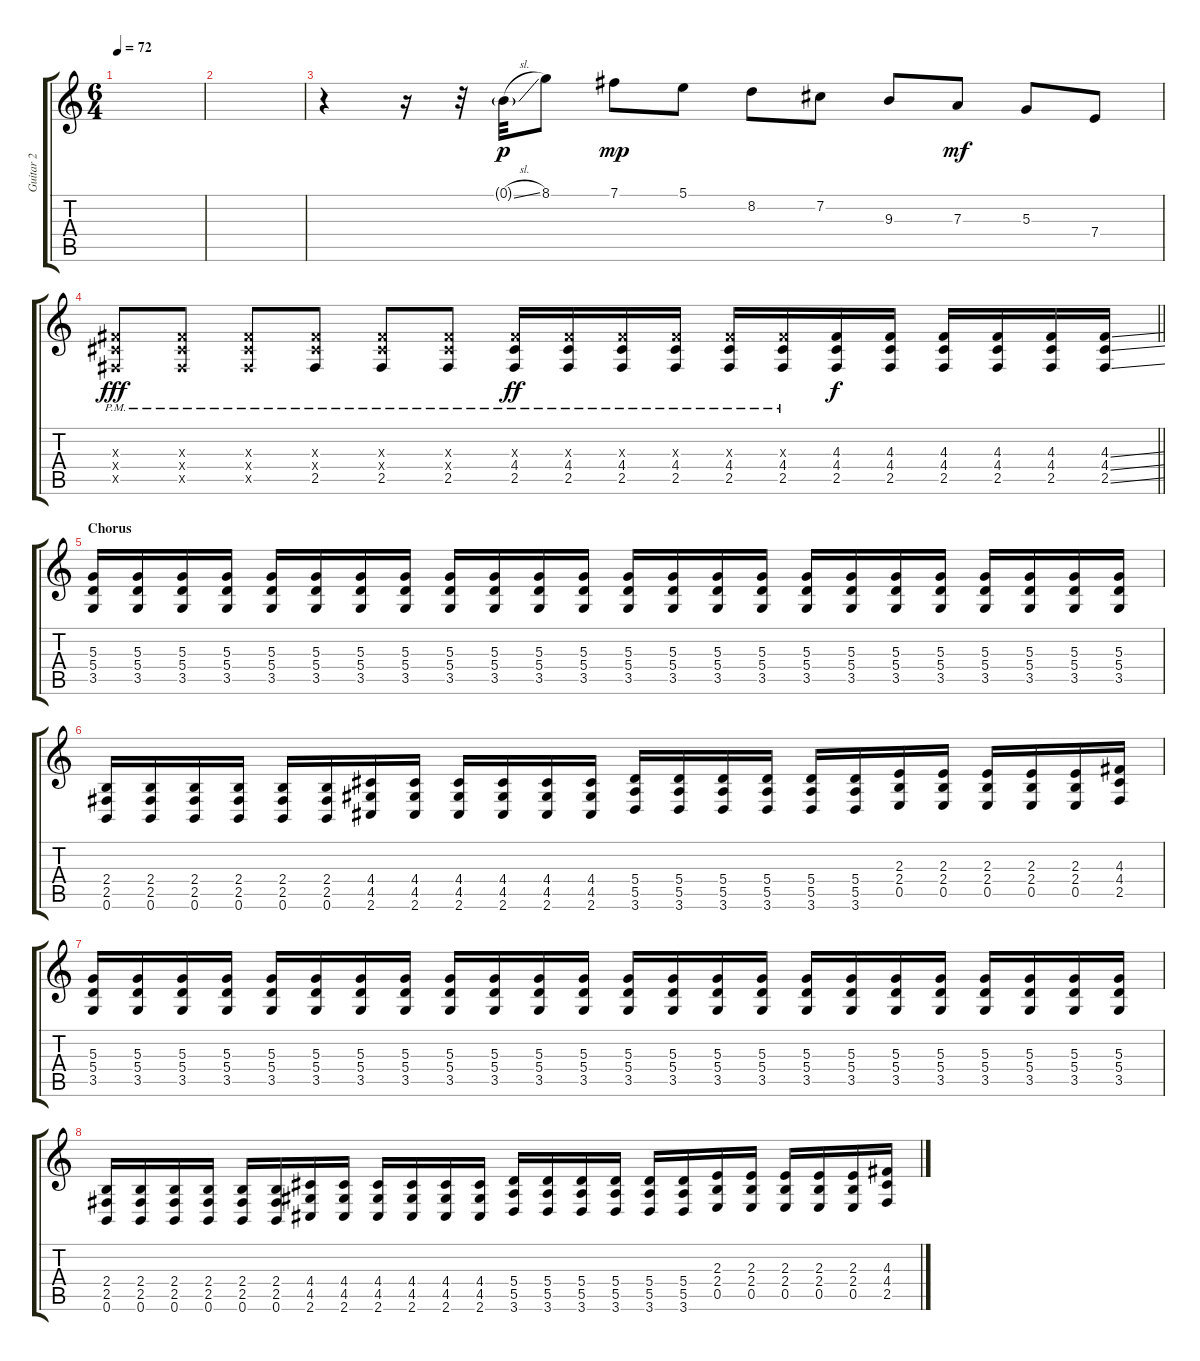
\track ("Guitar 2" "Guitar 2") {instrument overdrivenguitar}
\staff {score tabs}
\tuning (B3 Gb3 D3 A2 E2 B1) {hide}
\ts (6 4)
\tempo 72
\clef g2
\ks c
|
|
r.4 r.16 r.32 0.1{sl g}.32{dy p} 8.1.8 7.1.8{dy mp} 5.1.8 8.2.8 7.2.8 9.3.8 7.3.8{dy mf} 5.3.8 7.4.8 |
\barLineRight lightlight
(4.3{pm x} 4.4{pm x} 2.5{pm x}).8{dy fff} (4.3{pm x} 4.4{pm x} 2.5{pm x}).8 (4.3{pm x} 4.4{pm x} 2.5{pm x}).8 (4.3{pm x} 4.4{pm x} 2.5).8 (4.3{pm x} 4.4{pm x} 2.5).8 (4.3{pm x} 4.4{pm x} 2.5).8 (4.3{pm x} 4.4 2.5).16{dy ff} (4.3{pm x} 4.4 2.5).16 (4.3{pm x} 4.4 2.5).16 (4.3{pm x} 4.4 2.5).16 (4.3{pm x} 4.4 2.5).16 (4.3{pm x} 4.4 2.5).16 (4.3 4.4 2.5).16{dy f} (4.3 4.4 2.5).16 (4.3 4.4 2.5).16 (4.3 4.4 2.5).16 (4.3 4.4 2.5).16 (4.3{ss} 4.4{ss} 2.5{ss}).16 |
\section ("" "Chorus")
(5.3 5.4 3.5).16 (5.3 5.4 3.5).16 (5.3 5.4 3.5).16 (5.3 5.4 3.5).16 (5.3 5.4 3.5).16 (5.3 5.4 3.5).16 (5.3 5.4 3.5).16 (5.3 5.4 3.5).16 (5.3 5.4 3.5).16 (5.3 5.4 3.5).16 (5.3 5.4 3.5).16 (5.3 5.4 3.5).16 (5.3 5.4 3.5).16 (5.3 5.4 3.5).16 (5.3 5.4 3.5).16 (5.3 5.4 3.5).16 (5.3 5.4 3.5).16 (5.3 5.4 3.5).16 (5.3 5.4 3.5).16 (5.3 5.4 3.5).16 (5.3 5.4 3.5).16 (5.3 5.4 3.5).16 (5.3 5.4 3.5).16 (5.3 5.4 3.5).16 |
(2.4 2.5 0.6).16 (2.4 2.5 0.6).16 (2.4 2.5 0.6).16 (2.4 2.5 0.6).16 (2.4 2.5 0.6).16 (2.4 2.5 0.6).16 (4.4 4.5 2.6).16 (4.4 4.5 2.6).16 (4.4 4.5 2.6).16 (4.4 4.5 2.6).16 (4.4 4.5 2.6).16 (4.4 4.5 2.6).16 (5.4 5.5 3.6).16 (5.4 5.5 3.6).16 (5.4 5.5 3.6).16 (5.4 5.5 3.6).16 (5.4 5.5 3.6).16 (5.4 5.5 3.6).16 (2.3 2.4 0.5).16 (2.3 2.4 0.5).16 (2.3 2.4 0.5).16 (2.3 2.4 0.5).16 (2.3 2.4 0.5).16 (4.3 4.4 2.5).16 |
(5.3 5.4 3.5).16 (5.3 5.4 3.5).16 (5.3 5.4 3.5).16 (5.3 5.4 3.5).16 (5.3 5.4 3.5).16 (5.3 5.4 3.5).16 (5.3 5.4 3.5).16 (5.3 5.4 3.5).16 (5.3 5.4 3.5).16 (5.3 5.4 3.5).16 (5.3 5.4 3.5).16 (5.3 5.4 3.5).16 (5.3 5.4 3.5).16 (5.3 5.4 3.5).16 (5.3 5.4 3.5).16 (5.3 5.4 3.5).16 (5.3 5.4 3.5).16 (5.3 5.4 3.5).16 (5.3 5.4 3.5).16 (5.3 5.4 3.5).16 (5.3 5.4 3.5).16 (5.3 5.4 3.5).16 (5.3 5.4 3.5).16 (5.3 5.4 3.5).16 |
(2.4 2.5 0.6).16 (2.4 2.5 0.6).16 (2.4 2.5 0.6).16 (2.4 2.5 0.6).16 (2.4 2.5 0.6).16 (2.4 2.5 0.6).16 (4.4 4.5 2.6).16 (4.4 4.5 2.6).16 (4.4 4.5 2.6).16 (4.4 4.5 2.6).16 (4.4 4.5 2.6).16 (4.4 4.5 2.6).16 (5.4 5.5 3.6).16 (5.4 5.5 3.6).16 (5.4 5.5 3.6).16 (5.4 5.5 3.6).16 (5.4 5.5 3.6).16 (5.4 5.5 3.6).16 (2.3 2.4 0.5).16 (2.3 2.4 0.5).16 (2.3 2.4 0.5).16 (2.3 2.4 0.5).16 (2.3 2.4 0.5).16 (4.3 4.4 2.5).16
